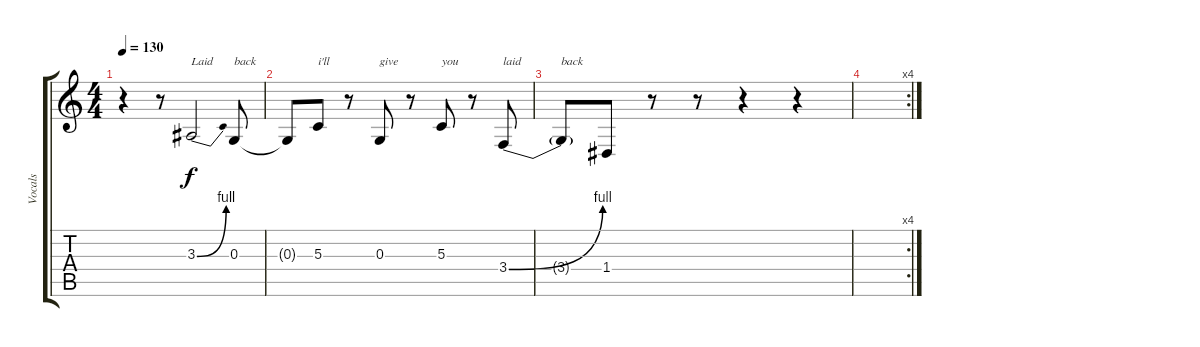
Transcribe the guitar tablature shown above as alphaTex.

\track ("Vocals" "Vocals") {instrument sopranosax}
\staff {score tabs}
\tuning (E4 B3 G3 D3 A2 E2) {hide}
\ts (4 4)
\tempo 130
\clef g2
\ks c
r.4{dy f} r.8 3.3{be (bend 0 0 60 4)}.2{txt "Laid"} 0.3.8{txt "back"} |
0.3{t}.8 5.3.8{txt "i'll"} r.8 0.3.8{txt "give"} r.8 5.3.8{txt "you"} r.8 3.4{be (bend 0 0 60 4)}.8{txt "laid"} |
3.4{t}.8{txt "back"} 1.4.8 r.8 r.8 r.4 r.4 |
\rc 4
